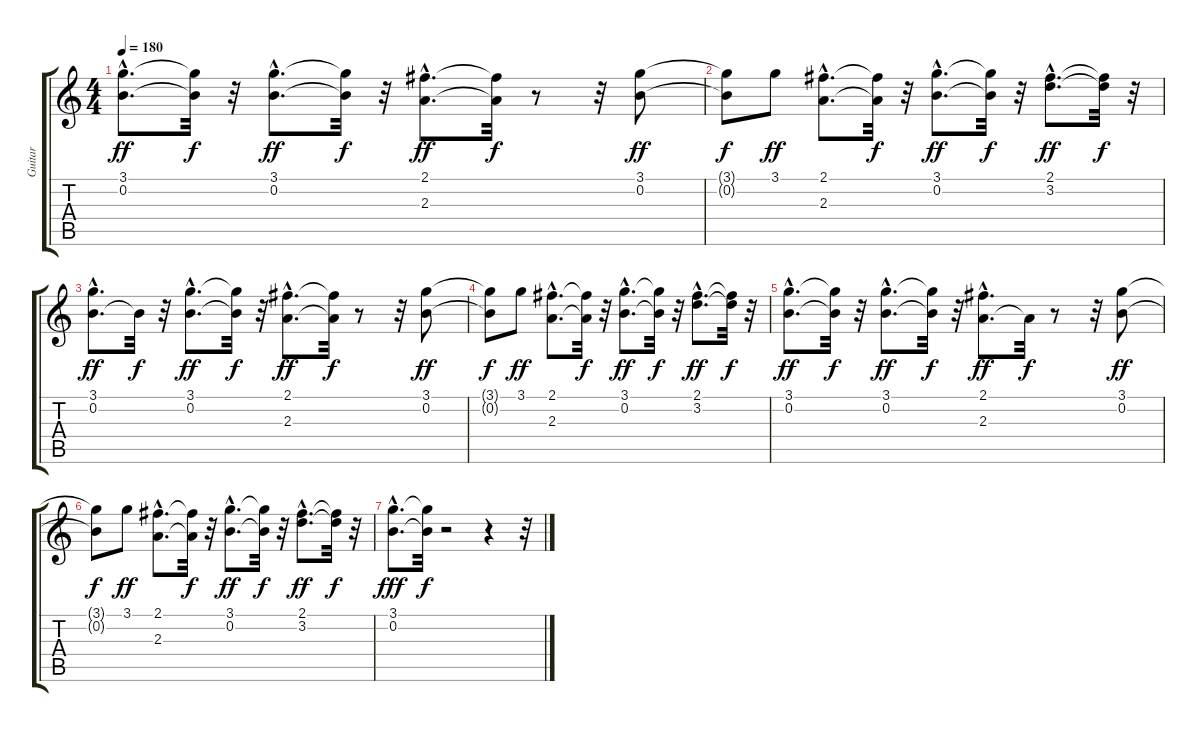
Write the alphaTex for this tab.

\track ("Guitar" "Guitar") {instrument overdrivenguitar}
\staff {score tabs}
\tuning (E4 B3 G3 D3 A2 E2) {hide}
\ts (4 4)
\tempo 180
\clef g2
\ks c
(3.1{hac} 0.2{hac}).8{d dy ff} (3.1{t} 0.2{t}).32{dy f} r.32 (3.1{hac} 0.2{hac}).8{d dy ff} (3.1{t} 0.2{t}).32{dy f} r.32 (2.1{hac} 2.3{hac}).8{d dy ff} (2.1{t} 2.3{t}).32{dy f} r.8 r.32 (3.1 0.2).8{dy ff} |
(3.1{t} 0.2{t}).8{dy f} 3.1.8{dy ff} (2.1{hac} 2.3{hac}).8{d} (2.1{t} 2.3{t}).32{dy f} r.32 (3.1{hac} 0.2{hac}).8{d dy ff} (3.1{t} 0.2{t}).32{dy f} r.32 (2.1{hac} 3.2{hac}).8{d dy ff} (2.1{t} 3.2{t}).32{dy f} r.32 |
(3.1{hac} 0.2{hac}).8{d dy ff} 0.2{t}.32{dy f} r.32 (3.1{hac} 0.2{hac}).8{d dy ff} (3.1{t} 0.2{t}).32{dy f} r.32 (2.1{hac} 2.3{hac}).8{d dy ff} (2.1{t} 2.3{t}).32{dy f} r.8 r.32 (3.1 0.2).8{dy ff} |
(3.1{t} 0.2{t}).8{dy f} 3.1.8{dy ff} (2.1{hac} 2.3{hac}).8{d} (2.1{t} 2.3{t}).32{dy f} r.32 (3.1{hac} 0.2{hac}).8{d dy ff} (3.1{t} 0.2{t}).32{dy f} r.32 (2.1{hac} 3.2{hac}).8{d dy ff} (2.1{t} 3.2{t}).32{dy f} r.32 |
(3.1{hac} 0.2{hac}).8{d dy ff} (3.1{t} 0.2{t}).32{dy f} r.32 (3.1{hac} 0.2{hac}).8{d dy ff} (3.1{t} 0.2{t}).32{dy f} r.32 (2.1{hac} 2.3{hac}).8{d dy ff} 2.3{t}.32{dy f} r.8 r.32 (3.1 0.2).8{dy ff} |
(3.1{t} 0.2{t}).8{dy f} 3.1.8{dy ff} (2.1{hac} 2.3{hac}).8{d} (2.1{t} 2.3{t}).32{dy f} r.32 (3.1{hac} 0.2{hac}).8{d dy ff} (3.1{t} 0.2{t}).32{dy f} r.32 (2.1{hac} 3.2{hac}).8{d dy ff} (2.1{t} 3.2{t}).32{dy f} r.32 |
(3.1{hac} 0.2{hac}).8{d dy fff} (3.1{t} 0.2{t}).32{dy f} r.2 r.4 r.32
